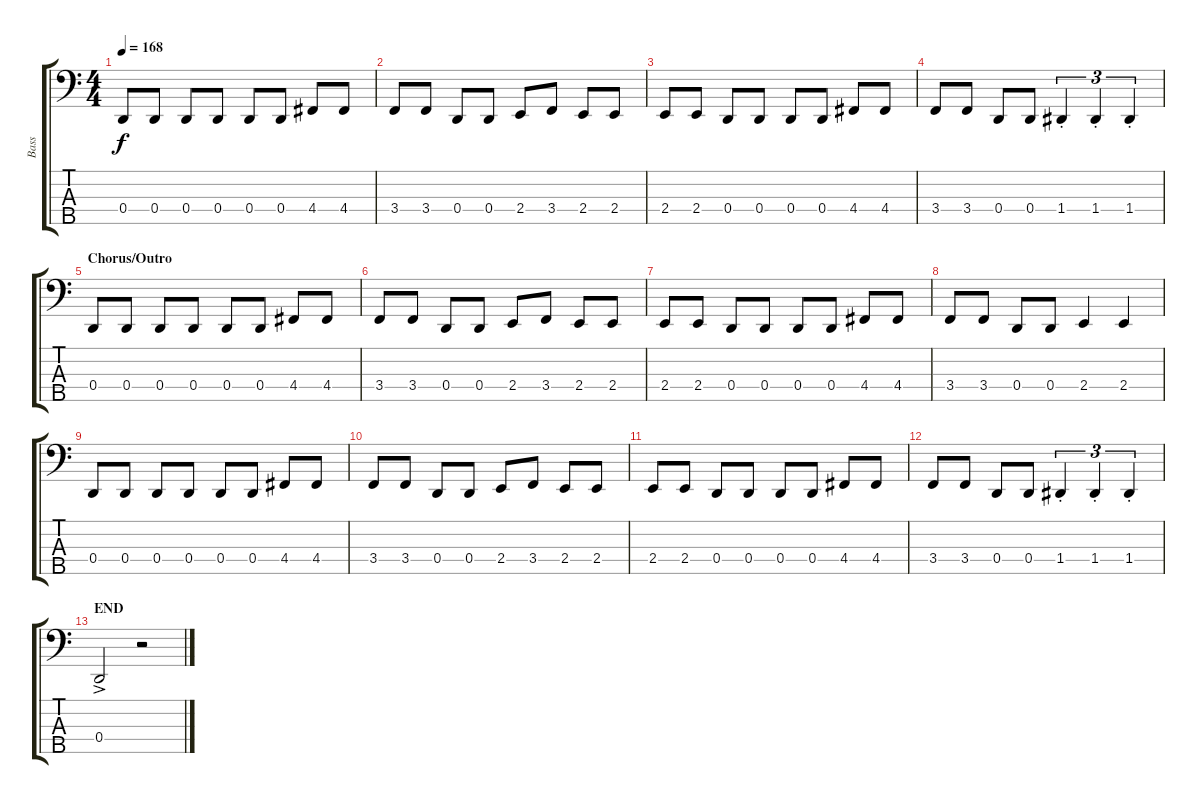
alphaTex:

\track ("Bass" "Bass") {instrument electricbassfinger}
\staff {score tabs}
\tuning (F2 C2 G1 D1 A0) {hide}
\ts (4 4)
\tempo 168
\clef f4
\ks c
0.4.8{dy f} 0.4.8 0.4.8 0.4.8 0.4.8 0.4.8 4.4.8 4.4.8 |
3.4.8 3.4.8 0.4.8 0.4.8 2.4.8 3.4.8 2.4.8 2.4.8 |
2.4.8 2.4.8 0.4.8 0.4.8 0.4.8 0.4.8 4.4.8 4.4.8 |
3.4.8 3.4.8 0.4.8 0.4.8 1.4{st}.4{tu (3 2)} 1.4{st}.4{tu (3 2)} 1.4{st}.4{tu (3 2)} |
\section ("" "Chorus/Outro")
0.4.8 0.4.8 0.4.8 0.4.8 0.4.8 0.4.8 4.4.8 4.4.8 |
3.4.8 3.4.8 0.4.8 0.4.8 2.4.8 3.4.8 2.4.8 2.4.8 |
2.4.8 2.4.8 0.4.8 0.4.8 0.4.8 0.4.8 4.4.8 4.4.8 |
3.4.8 3.4.8 0.4.8 0.4.8 2.4.4 2.4.4 |
0.4.8 0.4.8 0.4.8 0.4.8 0.4.8 0.4.8 4.4.8 4.4.8 |
3.4.8 3.4.8 0.4.8 0.4.8 2.4.8 3.4.8 2.4.8 2.4.8 |
2.4.8 2.4.8 0.4.8 0.4.8 0.4.8 0.4.8 4.4.8 4.4.8 |
3.4.8 3.4.8 0.4.8 0.4.8 1.4{st}.4{tu (3 2)} 1.4{st}.4{tu (3 2)} 1.4{st}.4{tu (3 2)} |
\section ("" "END")
0.4{ac}.2 r.2
